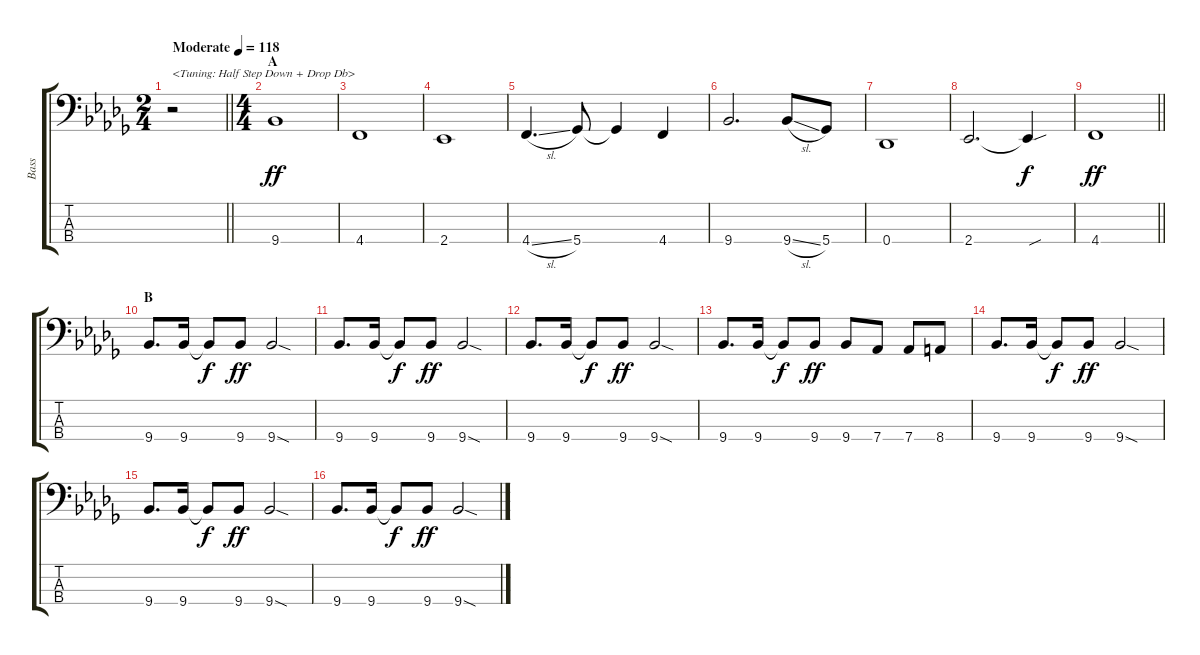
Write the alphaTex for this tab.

\track ("Bass" "Bass") {instrument electricbasspick}
\staff {score tabs}
\tuning (Gb2 Db2 Ab1 Db1) {hide}
\ts (2 4)
\tempo (118 "Moderate")
\clef f4
\barLineRight lightlight
\ks db
r.2{txt "<Tuning: Half Step Down + Drop Db>" dy ff instrument electricbasspick} |
\ts (4 4)
\section ("" "A")
9.4.1 |
4.4.1 |
2.4.1 |
4.4{sl}.4{d} 5.4.8 5.4{t}.4 4.4.4 |
9.4.2{d} 9.4{sl}.8 5.4.8 |
0.4.1 |
2.4.2{d} 2.4{sou t}.4{dy f} |
\barLineRight lightlight
4.4.1{dy ff} |
\section ("" "B")
9.4.8{d} 9.4.16 9.4{t}.8{dy f} 9.4.8{dy ff} 9.4{sod}.2 |
9.4.8{d} 9.4.16 9.4{t}.8{dy f} 9.4.8{dy ff} 9.4{sod}.2 |
9.4.8{d} 9.4.16 9.4{t}.8{dy f} 9.4.8{dy ff} 9.4{sod}.2 |
9.4.8{d} 9.4.16 9.4{t}.8{dy f} 9.4.8{dy ff} 9.4.8 7.4.8 7.4.8 8.4.8 |
9.4.8{d} 9.4.16 9.4{t}.8{dy f} 9.4.8{dy ff} 9.4{sod}.2 |
9.4.8{d} 9.4.16 9.4{t}.8{dy f} 9.4.8{dy ff} 9.4{sod}.2 |
9.4.8{d} 9.4.16 9.4{t}.8{dy f} 9.4.8{dy ff} 9.4{sod}.2
